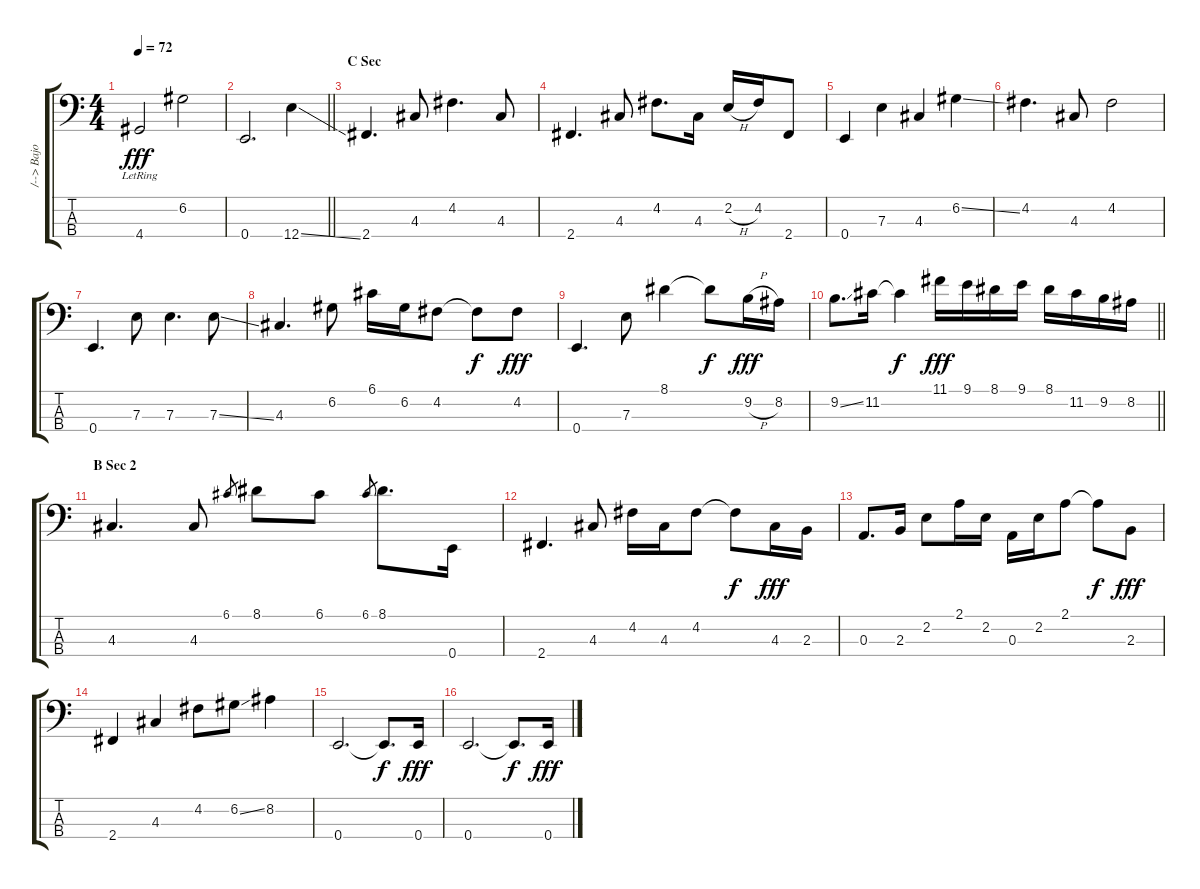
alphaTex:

\track ("/--> Bajo <---/" "/--> Bajo ") {instrument electricbassfinger}
\staff {score tabs}
\tuning (G2 D2 A1 E1) {hide}
\ts (4 4)
\tempo 72
\clef f4
\ks c
4.4{lr}.2{dy fff} 6.2.2 |
\barLineRight lightlight
0.4.2{d} 12.4{ss}.4 |
\section ("" "C Sec")
2.4.4{d} 4.3.8 4.2.4{d} 4.3.8 |
2.4.4{d} 4.3.8 4.2.8{d} 4.3.16 2.2{h}.16 4.2.16 2.4.8 |
0.4.4 7.3.4 4.3.4 6.2{ss}.4 |
4.2.4{d} 4.3.8 4.2.2 |
0.4.4{d} 7.3.8 7.3.4{d} 7.3{ss}.8 |
4.3.4{d} 6.2.8 6.1.16 6.2.16 4.2.8 4.2{t}.8{dy f} 4.2.8{dy fff} |
0.4.4{d} 7.3.8 8.1.4 8.1{t}.8{dy f} 9.2{h}.16{dy fff} 8.2.16 |
\barLineRight lightlight
9.2{ss}.8{d} 11.2.16 11.2{t}.4{dy f} 11.1.16{dy fff} 9.1.16 8.1.16 9.1.16 8.1.16 11.2.16 9.2.16 8.2.16 |
\section ("" "B Sec 2")
4.3.4{d} 4.3.8 6.1.8{gr} 8.1.8 6.1.8 6.1.8{gr} 8.1.8{d} 0.4.16 |
2.4.4{d} 4.3.8 4.2.16 4.3.16 4.2.8 4.2{t}.8{dy f} 4.3.16{dy fff} 2.3.16 |
0.3.8{d} 2.3.16 2.2.8 2.1.16 2.2.16 0.3.16 2.2.16 2.1.8 2.1{t}.8{dy f} 2.3.8{dy fff} |
2.4.4 4.3.4 4.2.8 6.2{ss}.8 8.2.4 |
0.4.2{d} 0.4{t}.8{d dy f} 0.4.16{dy fff} |
0.4.2{d} 0.4{t}.8{d dy f} 0.4.16{dy fff}
